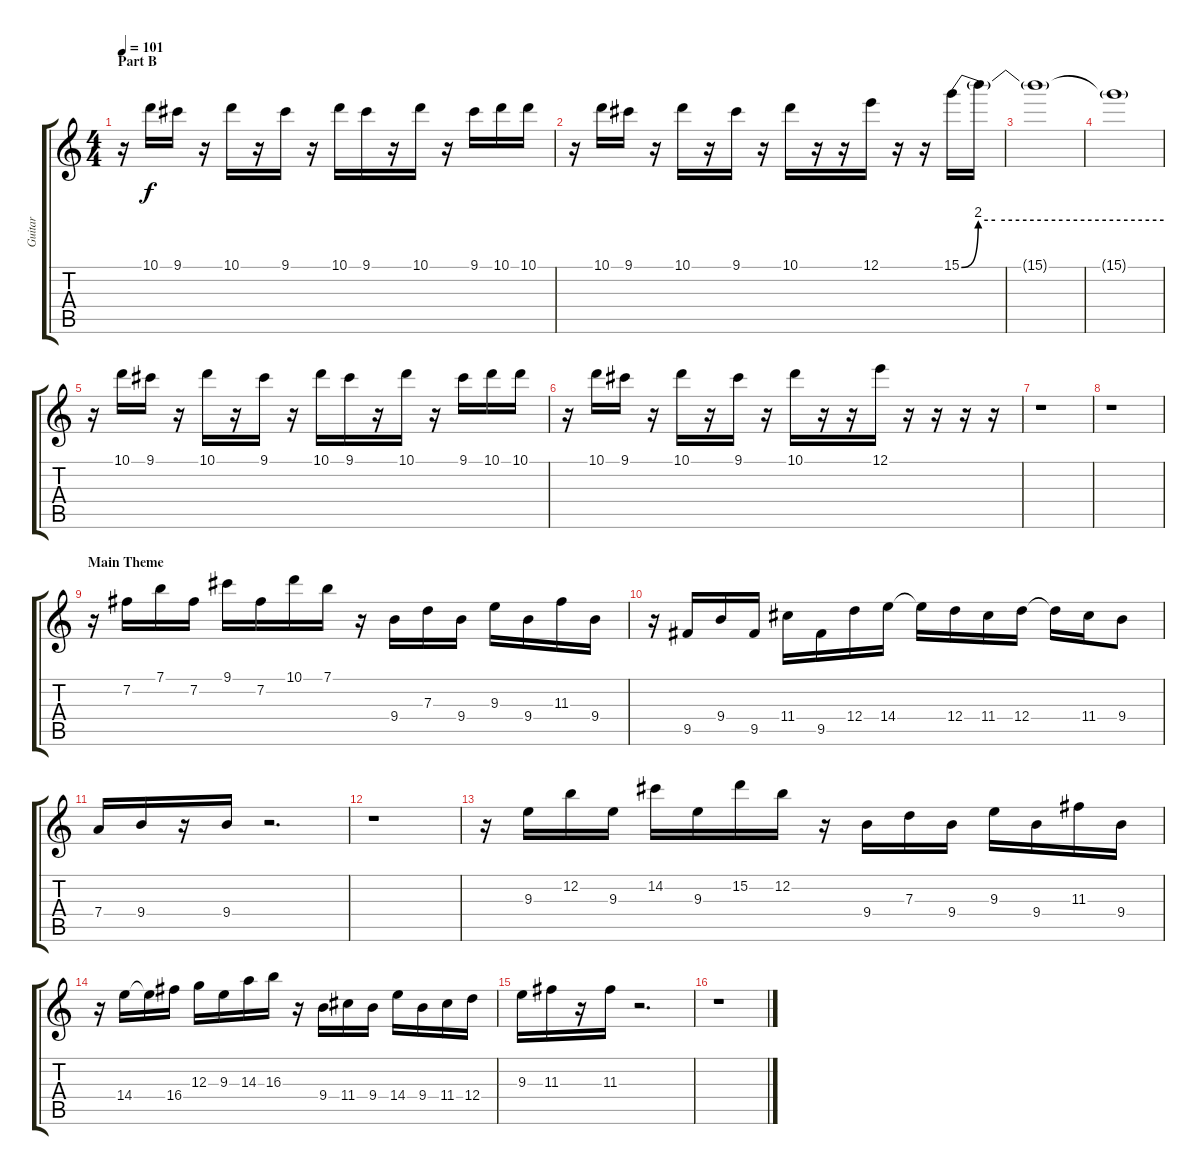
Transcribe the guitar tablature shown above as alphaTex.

\track ("Guitar " "Guitar ") {instrument overdrivenguitar}
\staff {score tabs}
\tuning (E4 B3 G3 D3 A2 E2) {hide}
\ts (4 4)
\section ("" "Part B")
\tempo 101
\clef g2
\ks c
r.16{dy f} 10.1.16 9.1.16 r.16 10.1.16 r.16 9.1.16 r.16 10.1.16 9.1.16 r.16 10.1.16 r.16 9.1.16 10.1.16 10.1.16 |
r.16 10.1.16 9.1.16 r.16 10.1.16 r.16 9.1.16 r.16 10.1.16 r.16 r.16 12.1.16 r.16 r.16 15.1{be (custom 0 0 5 8 10 8 30 8 60 8)}.16 15.1{t}.16 |
15.1{t}.1 |
15.1{t}.1 |
r.16 10.1.16 9.1.16 r.16 10.1.16 r.16 9.1.16 r.16 10.1.16 9.1.16 r.16 10.1.16 r.16 9.1.16 10.1.16 10.1.16 |
r.16 10.1.16 9.1.16 r.16 10.1.16 r.16 9.1.16 r.16 10.1.16 r.16 r.16 12.1.16 r.16 r.16 r.16 r.16 |
r.1 |
r.1 |
\section ("" "Main Theme")
r.16 7.2.16 7.1.16 7.2.16 9.1.16 7.2.16 10.1.16 7.1.16 r.16 9.4.16 7.3.16 9.4.16 9.3.16 9.4.16 11.3.16 9.4.16 |
r.16 9.5.16 9.4.16 9.5.16 11.4.16 9.5.16 12.4.16 14.4.16 14.4{t}.16 12.4.16 11.4.16 12.4.16 12.4{t}.16 11.4.16 9.4.8 |
7.4.16 9.4.16 r.16 9.4.16 r.2{d} |
r.1 |
r.16 9.3.16 12.2.16 9.3.16 14.2.16 9.3.16 15.2.16 12.2.16 r.16 9.4.16 7.3.16 9.4.16 9.3.16 9.4.16 11.3.16 9.4.16 |
r.16 14.4.16 14.4{t}.16 16.4.16 12.3.16 9.3.16 14.3.16 16.3.16 r.16 9.4.16 11.4.16 9.4.16 14.4.16 9.4.16 11.4.16 12.4.16 |
9.3.16 11.3.16 r.16 11.3.16 r.2{d} |
r.1
